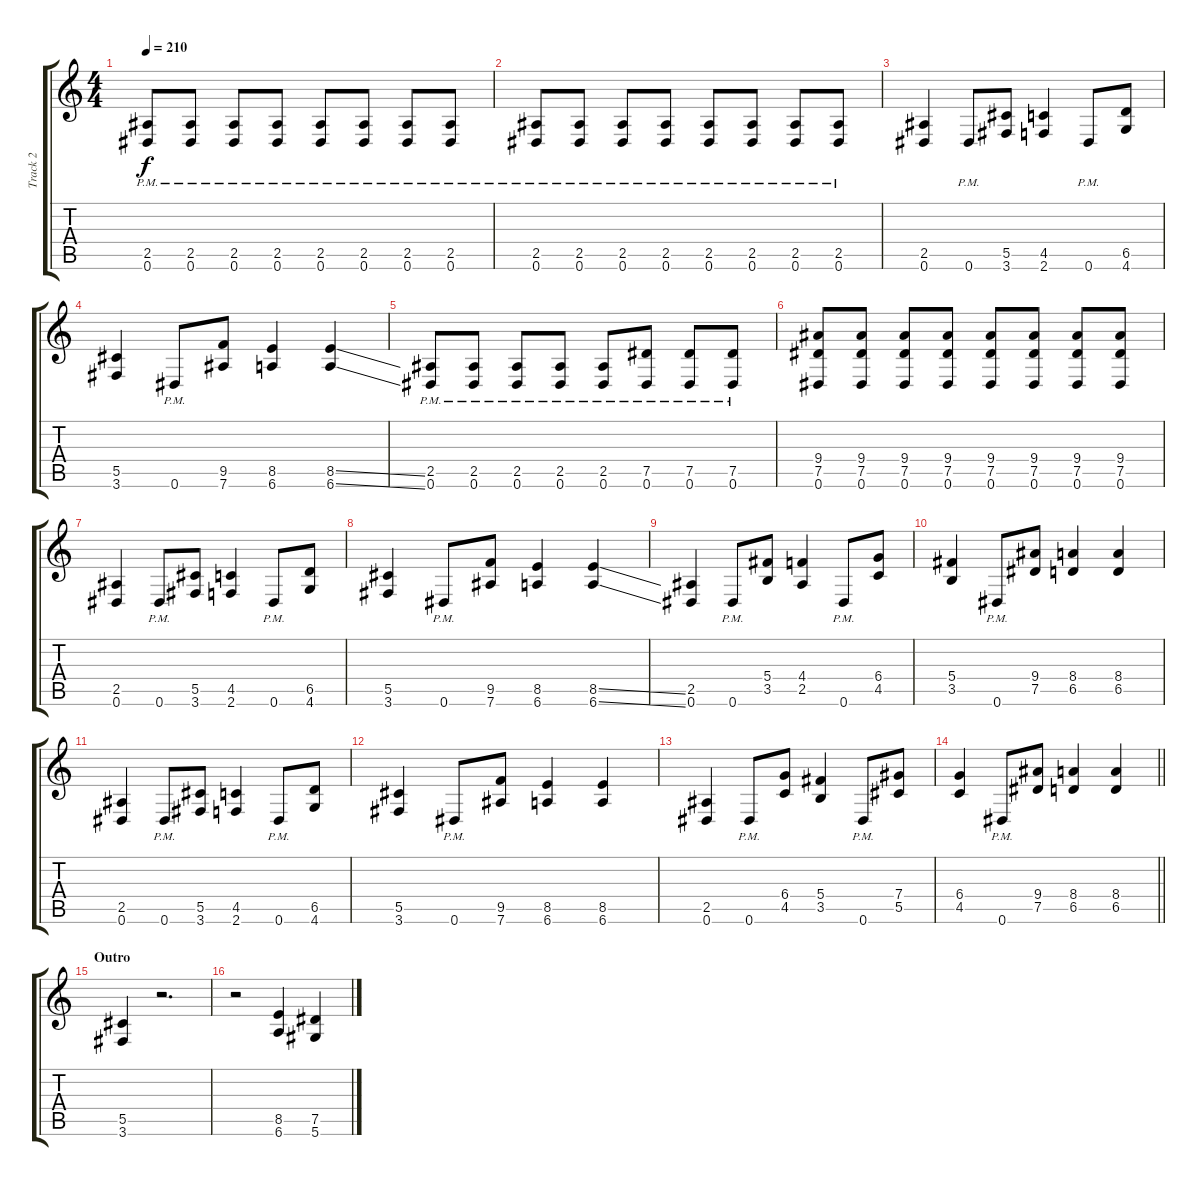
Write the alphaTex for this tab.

\track ("Track 2" "Track 2") {instrument distortionguitar}
\staff {score tabs}
\tuning (Eb4 Bb3 Gb3 Db3 Ab2 Eb2) {hide}
\ts (4 4)
\tempo 210
\clef g2
\ks c
(2.5{pm} 0.6{pm}).8{dy f} (2.5{pm} 0.6{pm}).8 (2.5{pm} 0.6{pm}).8 (2.5{pm} 0.6{pm}).8 (2.5{pm} 0.6{pm}).8 (2.5{pm} 0.6{pm}).8 (2.5{pm} 0.6{pm}).8 (2.5{pm} 0.6{pm}).8 |
(2.5{pm} 0.6{pm}).8 (2.5{pm} 0.6{pm}).8 (2.5{pm} 0.6{pm}).8 (2.5{pm} 0.6{pm}).8 (2.5{pm} 0.6{pm}).8 (2.5{pm} 0.6{pm}).8 (2.5{pm} 0.6{pm}).8 (2.5{pm} 0.6{pm}).8 |
(2.5 0.6).4 0.6{pm}.8 (5.5 3.6).8 (4.5 2.6).4 0.6{pm}.8 (6.5 4.6).8 |
(5.5 3.6).4 0.6{pm}.8 (9.5 7.6).8 (8.5 6.6).4 (8.5{ss} 6.6{ss}).4 |
(2.5{pm} 0.6{pm}).8 (2.5{pm} 0.6{pm}).8 (2.5{pm} 0.6{pm}).8 (2.5{pm} 0.6{pm}).8 (2.5{pm} 0.6{pm}).8 (7.5{pm} 0.6{pm}).8 (7.5{pm} 0.6{pm}).8 (7.5{pm} 0.6{pm}).8 |
(9.4 7.5 0.6).8 (9.4 7.5 0.6).8 (9.4 7.5 0.6).8 (9.4 7.5 0.6).8 (9.4 7.5 0.6).8 (9.4 7.5 0.6).8 (9.4 7.5 0.6).8 (9.4 7.5 0.6).8 |
(2.5 0.6).4 0.6{pm}.8 (5.5 3.6).8 (4.5 2.6).4 0.6{pm}.8 (6.5 4.6).8 |
(5.5 3.6).4 0.6{pm}.8 (9.5 7.6).8 (8.5 6.6).4 (8.5{ss} 6.6{ss}).4 |
(2.5 0.6).4 0.6{pm}.8 (5.4 3.5).8 (4.4 2.5).4 0.6{pm}.8 (6.4 4.5).8 |
(5.4 3.5).4 0.6{pm}.8 (9.4 7.5).8 (8.4 6.5).4 (8.4 6.5).4 |
(2.5 0.6).4 0.6{pm}.8 (5.5 3.6).8 (4.5 2.6).4 0.6{pm}.8 (6.5 4.6).8 |
(5.5 3.6).4 0.6{pm}.8 (9.5 7.6).8 (8.5 6.6).4 (8.5 6.6).4 |
(2.5 0.6).4 0.6{pm}.8 (6.4 4.5).8 (5.4 3.5).4 0.6{pm}.8 (7.4 5.5).8 |
\barLineRight lightlight
(6.4 4.5).4 0.6{pm}.8 (9.4 7.5).8 (8.4 6.5).4 (8.4 6.5).4 |
\section ("" "Outro")
(5.5 3.6).4 r.2{d} |
r.2 (8.5 6.6).4 (7.5 5.6).4
